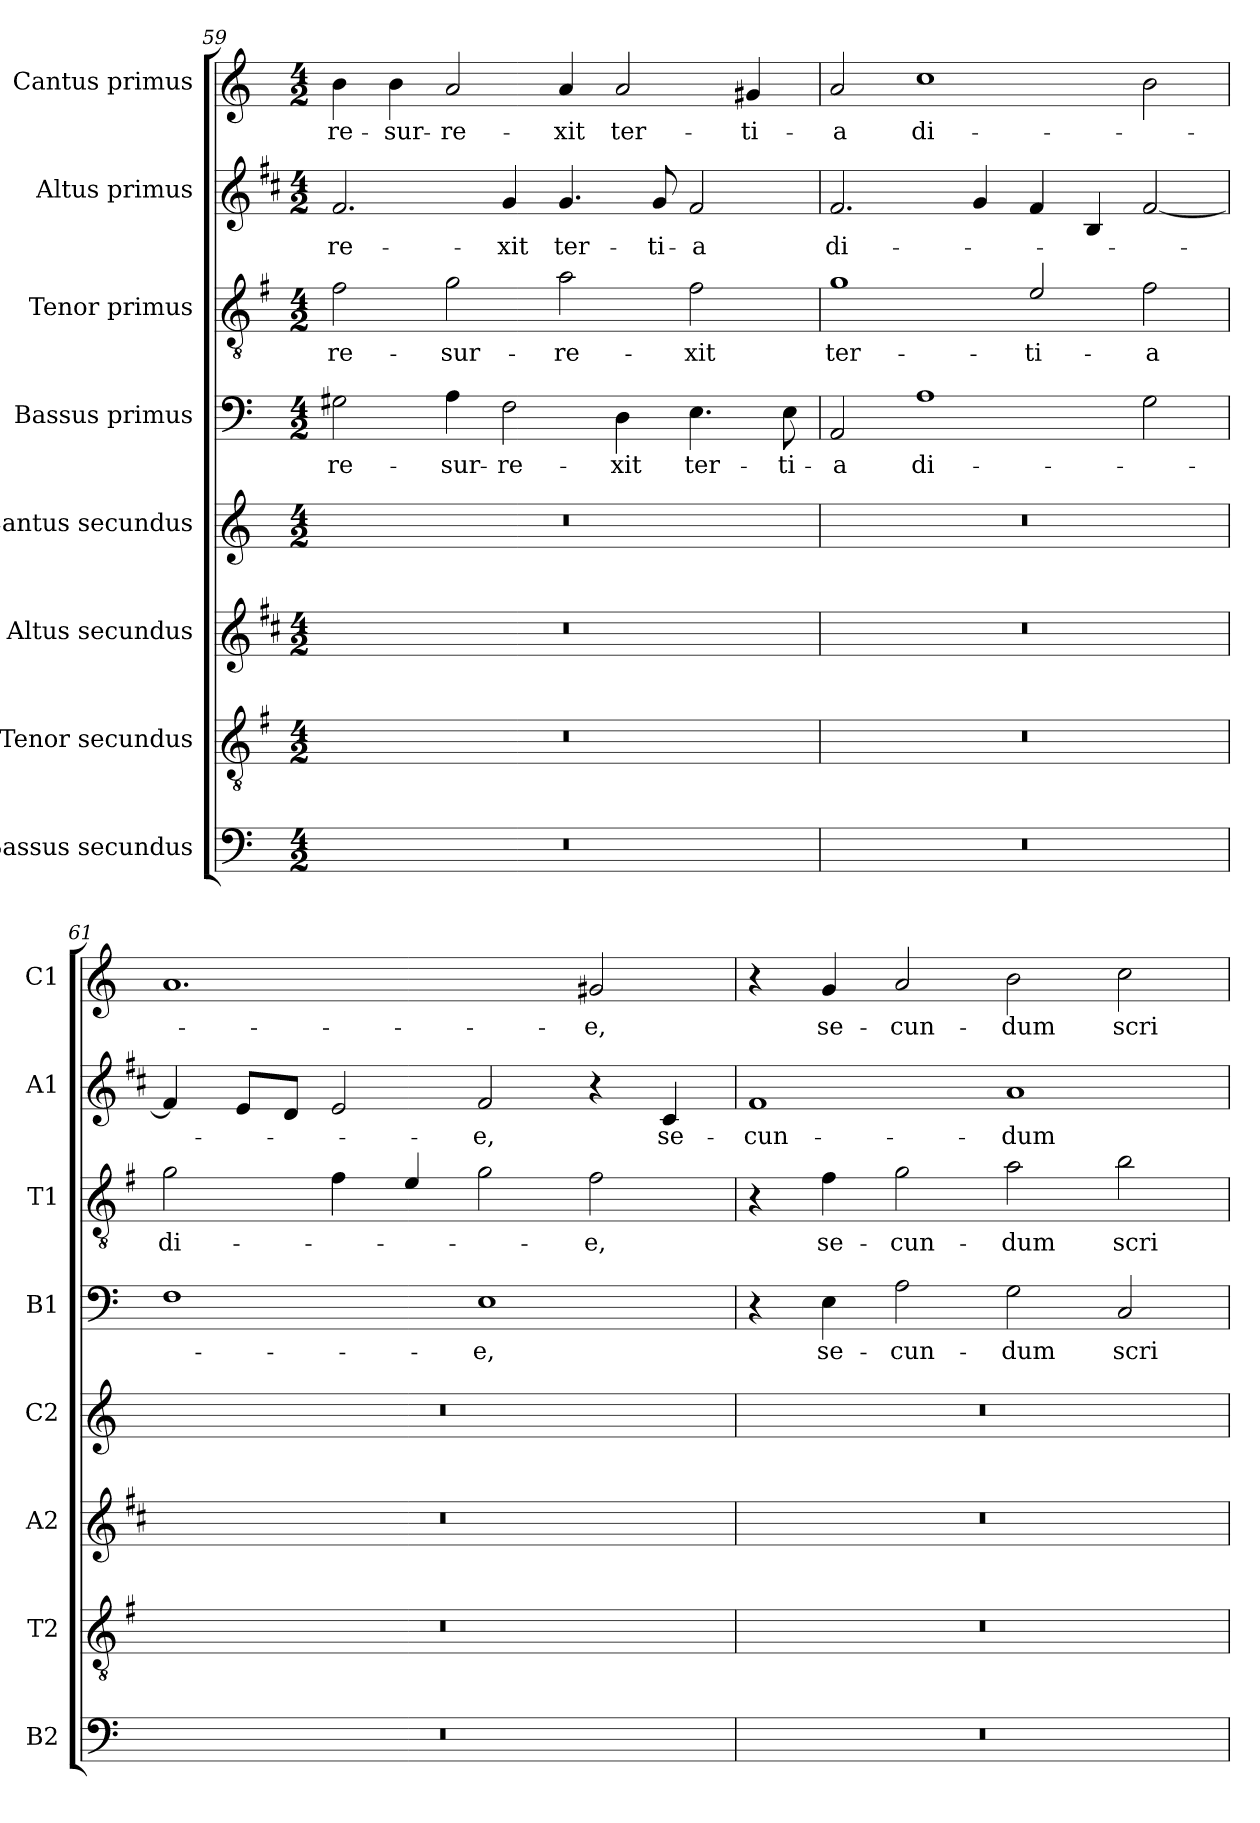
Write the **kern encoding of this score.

**kern	**kern	**kern	**kern	**kern	**text	**kern	**text	**kern	**text	**kern	**text
*part8	*part7	*part6	*part5	*part4	*part4	*part3	*part3	*part2	*part2	*part1	*part1
*staff8	*staff7	*staff6	*staff5	*staff4	*staff4	*staff3	*staff3	*staff2	*staff2	*staff1	*staff1
*I"Bassus secundus	*I"Tenor secundus	*I"Altus secundus	*I"Cantus secundus	*I"Bassus primus	*	*I"Tenor primus	*	*I"Altus primus	*	*I"Cantus primus	*
*I'B2	*I'T2	*I'A2	*I'C2	*I'B1	*	*I'T1	*	*I'A1	*	*I'C1	*
*clefF4	*clefGv2	*clefG2	*clefG2	*clefF4	*	*clefGv2	*	*clefG2	*	*clefG2	*
*	*ITrd4c7	*ITrd1c2	*	*	*	*ITrd4c7	*	*ITrd1c2	*	*	*
*k[]	*k[]	*k[]	*k[]	*k[]	*	*k[]	*	*k[]	*	*k[]	*
*C:	*C:	*C:	*C:	*C:	*	*C:	*	*C:	*	*C:	*
*M4/2	*M4/2	*M4/2	*M4/2	*M4/2	*	*M4/2	*	*M4/2	*	*M4/2	*
=59	=59	=59	=59	=59	=59	=59	=59	=59	=59	=59	=59
!	!	!	!	!	!LO:LY:b	!	!LO:LY:b	!	!LO:LY:b	!	!LO:LY:b
0r	0r	0r	0r	2G#X\	re-	2B\	re-	2.e/	-re-	4b\	re-
!	!	!	!	!	!	!	!	!	!	!	!LO:LY:b
.	.	.	.	.	.	.	.	.	.	4b\	-sur-
!	!	!	!	!	!LO:LY:b	!	!LO:LY:b	!	!	!	!LO:LY:b
.	.	.	.	4A\	-sur-	2c\	-sur-	.	.	2a/	-re-
!	!	!	!	!	!LO:LY:b	!	!	!	!LO:LY:b	!	!
.	.	.	.	2F\	-re-	.	.	4f/	-xit	.	.
!	!	!	!	!	!	!	!LO:LY:b	!	!LO:LY:b	!	!LO:LY:b
.	.	.	.	.	.	2d\	-re-	4.f/	ter-	4a/	-xit
!	!	!	!	!	!LO:LY:b	!	!	!	!	!	!LO:LY:b
.	.	.	.	4D\	-xit	.	.	.	.	2a/	ter-
!	!	!	!	!	!	!	!	!	!LO:LY:b	!	!
.	.	.	.	.	.	.	.	8f/	-ti-	.	.
!	!	!	!	!	!LO:LY:b	!	!LO:LY:b	!	!LO:LY:b	!	!
.	.	.	.	4.E\	ter-	2B\	-xit	2e/	-a	.	.
!	!	!	!	!	!	!	!	!	!	!	!LO:LY:b
.	.	.	.	.	.	.	.	.	.	4g#X/	-ti-
!	!	!	!	!	!LO:LY:b	!	!	!	!	!	!
.	.	.	.	8E\	-ti-	.	.	.	.	.	.
!!LO:LB:g=z
=60	=60	=60	=60	=60	=60	=60	=60	=60	=60	=60	=60
!	!	!	!	!	!LO:LY:b	!	!LO:LY:b	!	!LO:LY:b	!	!LO:LY:b
0r	0r	0r	0r	2AA/	-a	1c	ter-	2.e/	di-	2a/	-a
!	!	!	!	!	!LO:LY:b	!	!	!	!	!	!LO:LY:b
.	.	.	.	1A	di-	.	.	.	.	1cc	di-
.	.	.	.	.	.	.	.	4f/	.	.	.
!	!	!	!	!	!	!	!LO:LY:b	!	!	!	!
.	.	.	.	.	.	2A/	-ti-	4e/	.	.	.
.	.	.	.	.	.	.	.	4A/	.	.	.
!	!	!	!	!	!	!	!LO:LY:b	!	!	!	!
.	.	.	.	2G\	.	2B\	-a	[2e/	.	2b\	.
=61	=61	=61	=61	=61	=61	=61	=61	=61	=61	=61	=61
!	!	!	!	!	!	!	!LO:LY:b	!	!	!	!
0r	0r	0r	0r	1F	.	2c\	di-	4e/]	.	1.a	.
.	.	.	.	.	.	.	.	8d/L	.	.	.
.	.	.	.	.	.	.	.	8c/J	.	.	.
.	.	.	.	.	.	4B\	.	2d/	.	.	.
.	.	.	.	.	.	4A/	.	.	.	.	.
!	!	!	!	!	!LO:LY:b	!	!	!	!LO:LY:b	!	!
.	.	.	.	1E	-e,	2c\	.	2e/	-e,	.	.
!	!	!	!	!	!	!	!LO:LY:b	!	!	!	!LO:LY:b
.	.	.	.	.	.	2B\	-e,	4r	.	2g#X/	-e,
!	!	!	!	!	!	!	!	!	!LO:LY:b	!	!
.	.	.	.	.	.	.	.	4B/	se-	.	.
=62	=62	=62	=62	=62	=62	=62	=62	=62	=62	=62	=62
!	!	!	!	!	!	!	!	!	!LO:LY:b	!	!
0r	0r	0r	0r	4r	.	4r	.	1e	-cun-	4r	.
!	!	!	!	!	!LO:LY:b	!	!LO:LY:b	!	!	!	!LO:LY:b
.	.	.	.	4E\	se-	4B\	se-	.	.	4g/	se-
!	!	!	!	!	!LO:LY:b	!	!LO:LY:b	!	!	!	!LO:LY:b
.	.	.	.	2A\	-cun-	2c\	-cun-	.	.	2a/	-cun-
!	!	!	!	!	!LO:LY:b	!	!LO:LY:b	!	!LO:LY:b	!	!LO:LY:b
.	.	.	.	2G\	-dum	2d\	-dum	1g	-dum	2b\	-dum
!	!	!	!	!	!LO:LY:b	!	!LO:LY:b	!	!	!	!LO:LY:b
.	.	.	.	2C/	scri-	2e\	scri-	.	.	2cc\	scri-
=	=	=	=	=	=	=	=	=	=	=	=
*-	*-	*-	*-	*-	*-	*-	*-	*-	*-	*-	*-
